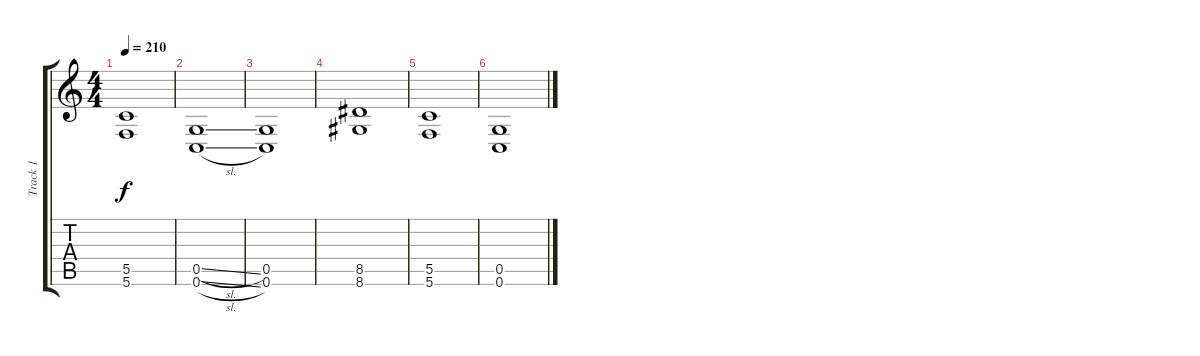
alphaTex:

\track ("Track 1" "Track 1") {instrument distortionguitar}
\staff {score tabs}
\tuning (D4 A3 F3 C3 G2 C2) {hide}
\ts (4 4)
\tempo 210
\clef g2
\ks c
(5.5 5.6).1{dy f} |
(0.5{sl} 0.6{sl}).1 |
(0.5 0.6).1 |
(8.5 8.6).1 |
(5.5 5.6).1 |
(0.5 0.6).1
